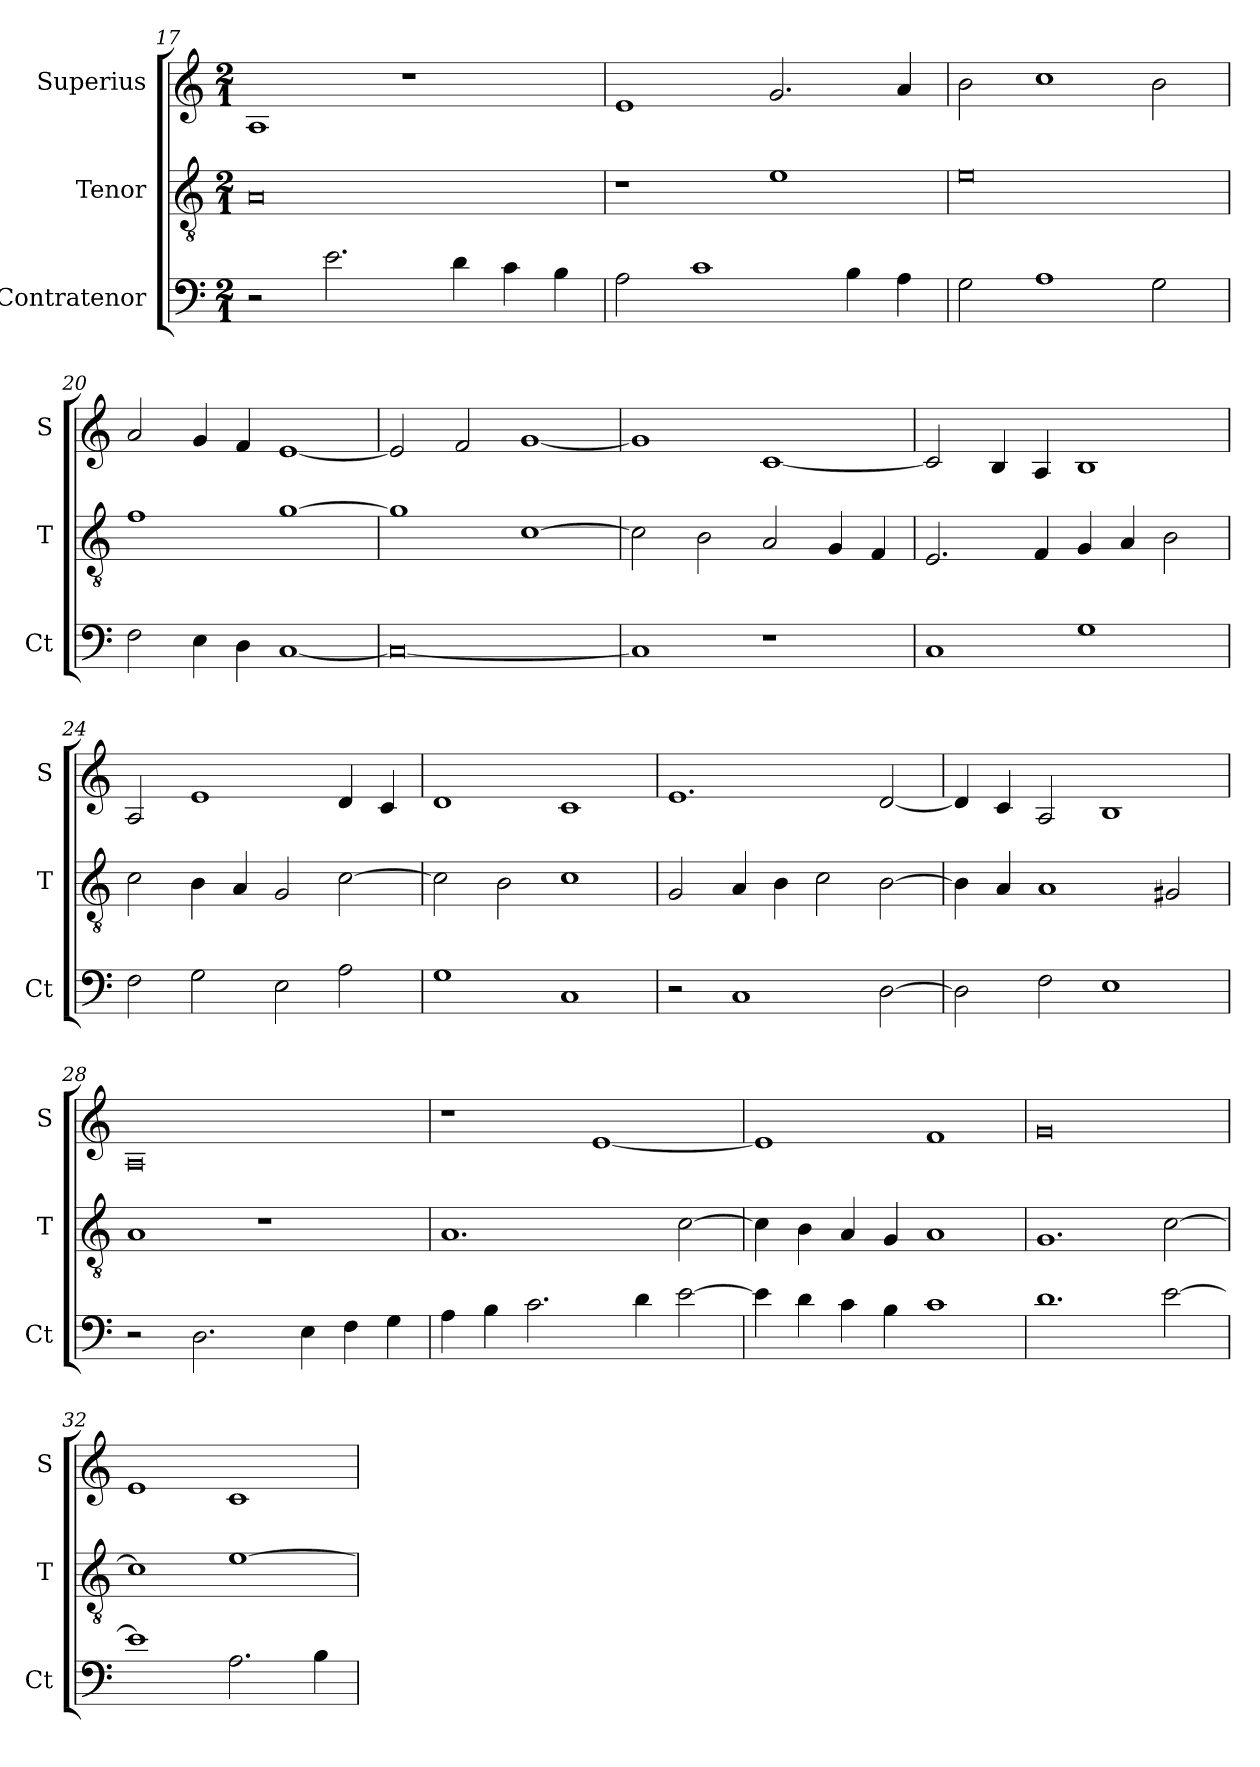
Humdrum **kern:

**kern	**kern	**kern
*part3	*part2	*part1
*staff3	*staff2	*staff1
*I"Contratenor	*I"Tenor	*I"Superius
*I'Ct	*I'T	*I'S
*clefF4	*clefGv2	*clefG2
*k[]	*k[]	*k[]
*M2/1	*M2/1	*M2/1
=17	=17	=17
2r	0A	1A
2.e	.	.
.	.	1r
4d	.	.
4c	.	.
4B	.	.
=18	=18	=18
2A	1r	1e
1c	.	.
.	1e	2.g
4B	.	.
4A	.	4a
=19	=19	=19
2G	0e	2b
1A	.	1cc
2G	.	2b
=20	=20	=20
2F	1f	2a
4E	.	4g
4D	.	4f
[1C	[1g	[1e
=21	=21	=21
0C_	1g]	2e]
.	.	2f
.	[1c	[1g
=22	=22	=22
1C]	2c]	1g]
.	2B	.
1r	2A	[1c
.	4G	.
.	4F	.
=23	=23	=23
1C	2.E	2c]
.	.	4B
.	4F	4A
1G	4G	1B
.	4A	.
.	2B	.
=24	=24	=24
2F	2c	2A
2G	4B	1e
.	4A	.
2E	2G	.
2A	[2c	4d
.	.	4c
=25	=25	=25
1G	2c]	1d
.	2B	.
1C	1c	1c
=26	=26	=26
2r	2G	1.e
1C	4A	.
.	4B	.
.	2c	.
[2D	[2B	[2d
=27	=27	=27
2D]	4B]	4d]
.	4A	4c
2F	1A	2A
1E	.	1B
.	2G#X	.
=28	=28	=28
2r	1A	0A
2.D	.	.
.	1r	.
4E	.	.
4F	.	.
4G	.	.
=29	=29	=29
4A	1.A	1r
4B	.	.
2.c	.	.
.	.	[1e
4d	.	.
[2e	[2c	.
=30	=30	=30
4e]	4c]	1e]
4d	4B	.
4c	4A	.
4B	4G	.
1c	1A	1f
=31	=31	=31
1.d	1.G	0g
[2e	[2c	.
=32	=32	=32
1e]	1c]	1e
2.A	[1e	1c
4B	.	.
=	=	=
*-	*-	*-
